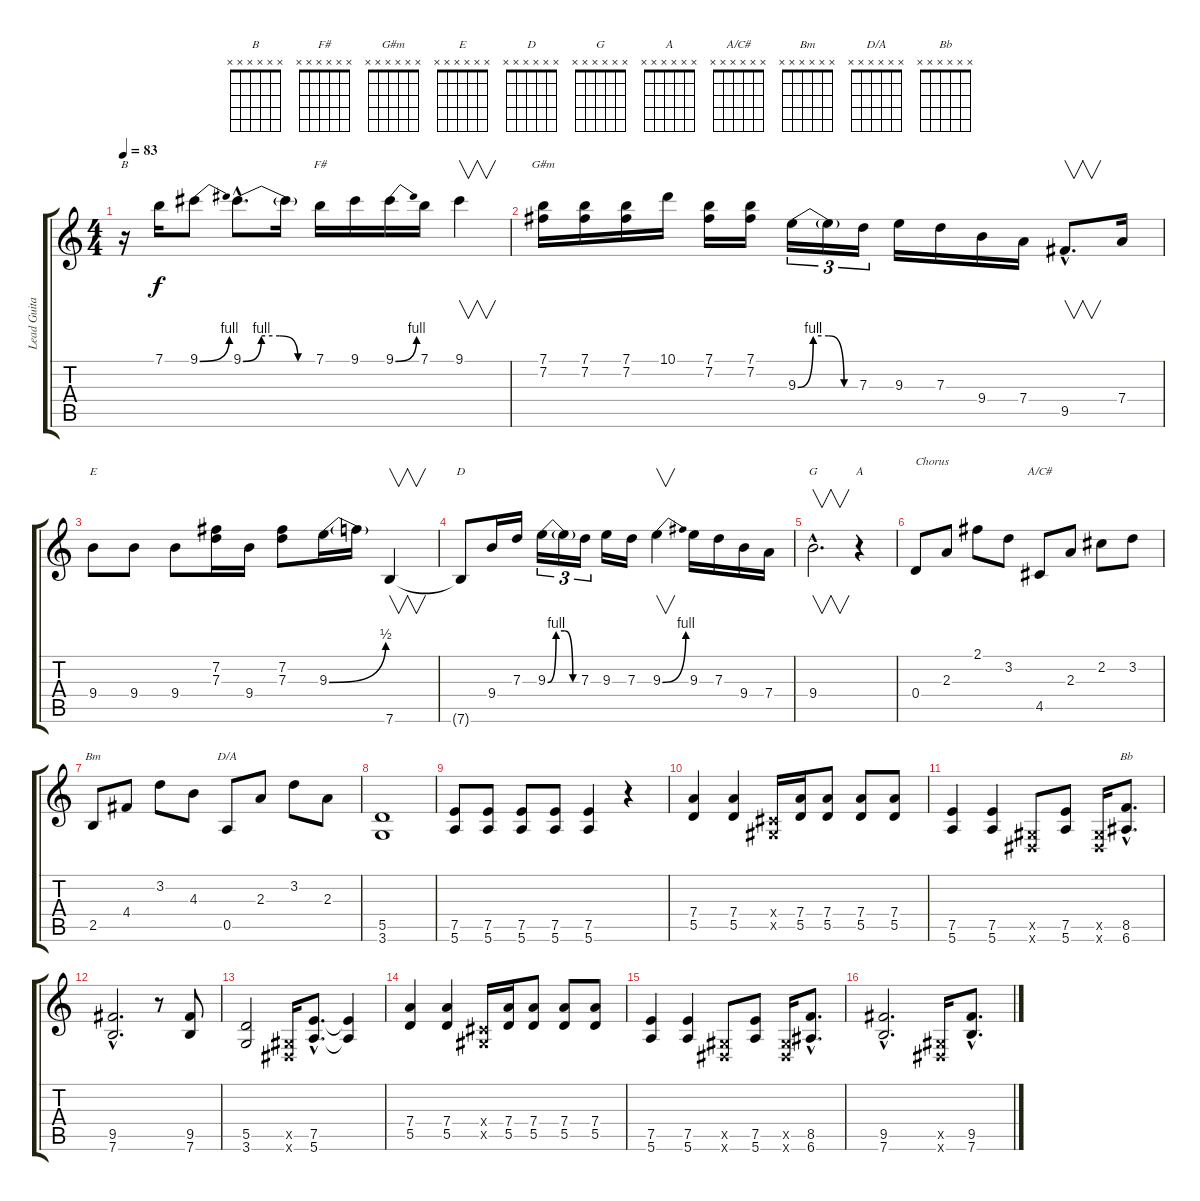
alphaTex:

\track ("Lead Guitar" "Lead Guita") {instrument acousticguitarsteel}
\staff {score tabs}
\tuning (E4 B3 G3 D3 A2 E2) {hide}
\chord ("B" x x x x x x) {firstfret 0}
\chord ("F#" x x x x x x) {firstfret 0}
\chord ("G#m" x x x x x x) {firstfret 0}
\chord ("E" x x x x x x) {firstfret 0}
\chord ("D" x x x x x x) {firstfret 0}
\chord ("G" x x x x x x) {firstfret 0}
\chord ("A" x x x x x x) {firstfret 0}
\chord ("A/C#" x x x x x x) {firstfret 0}
\chord ("Bm" x x x x x x) {firstfret 0}
\chord ("D/A" x x x x x x) {firstfret 0}
\chord ("Bb" x x x x x x) {firstfret 0}
\ts (4 4)
\tempo 83
\clef g2
\ks c
r.16{ch "B" dy f} 7.1.16 9.1{be (bend 0 0 60 4)}.8 9.1{be (custom 0 0 15 4 30 4 45 0 60 0) hac}.8{d} 9.1{t}.16 7.1.16{ch "F#"} 9.1.16 9.1{be (bend 0 0 60 4)}.16 7.1.16 9.1.4{v} |
(7.1 7.2).16{ch "G#m"} (7.1 7.2).16 (7.1 7.2).16 10.1.16 (7.1 7.2).16 (7.1 7.2).16 9.3{be (custom 0 0 15 4 30 4 45 0 60 0)}.16{tu (3 2)} 9.3{t}.16{tu (3 2)} 7.3.16{tu (3 2)} 9.3.16 7.3.16 9.4.16 7.4.16 9.5{hac}.8{v d} 7.4.16 |
9.4.8{ch "E"} 9.4.8 9.4.8 (7.2 7.3).16 9.4.16 (7.2 7.3).8 9.3{be (bend 0 0 60 2)}.16 9.3{t}.16 7.6.4{v} |
7.6{t}.8{ch "D"} 9.4.16 7.3.16 9.3{be (custom 0 0 15 4 30 4 45 0 60 0)}.16{tu (3 2)} 9.3{t}.16{tu (3 2)} 7.3.16{tu (3 2)} 9.3.16 7.3.16 9.3{be (bend 0 0 60 4)}.4{v} 9.3.16 7.3.16 9.4.16 7.4.16 |
9.4{hac}.2{v d ch "G"} r.4{ch "A"} |
0.4.8{txt "Chorus"} 2.3.8 2.1.8 3.2.8 4.5.8{ch "A/C#"} 2.3.8 2.2.8 3.2.8 |
2.5.8{ch "Bm"} 4.4.8 3.2.8 4.3.8 0.5.8{ch "D/A"} 2.3.8 3.2.8 2.3.8 |
(5.5 3.6).1 |
(7.5 5.6).8 (7.5 5.6).8 (7.5 5.6).8 (7.5 5.6).8 (7.5 5.6).4 r.4 |
(7.4 5.5).4 (7.4 5.5).4 (-1.4{x} -1.5{x}).16 (7.4 5.5).16 (7.4 5.5).8 (7.4 5.5).8 (7.4 5.5).8 |
(7.5 5.6).4 (7.5 5.6).4 (-1.5{x} -1.6{x}).8 (7.5 5.6).8 (-1.5{x} -1.6{x}).16 (8.5{hac} 6.6{hac}).8{d ch "Bb"} |
(9.5{hac} 7.6{hac}).2{d} r.8 (9.5 7.6).8 |
(5.5 3.6).2 (-1.5{x} -1.6{x}).16 (7.5{hac} 5.6{hac}).8{d} (7.5{t} 5.6{t}).4 |
(7.4 5.5).4 (7.4 5.5).4 (-1.4{x} -1.5{x}).16 (7.4 5.5).16 (7.4 5.5).8 (7.4 5.5).8 (7.4 5.5).8 |
(7.5 5.6).4 (7.5 5.6).4 (-1.5{x} -1.6{x}).8 (7.5 5.6).8 (-1.5{x} -1.6{x}).16 (8.5{hac} 6.6{hac}).8{d} |
(9.5{hac} 7.6{hac}).2{d} (-1.5{x} -1.6{x}).16 (9.5{hac} 7.6{hac}).8{d}
